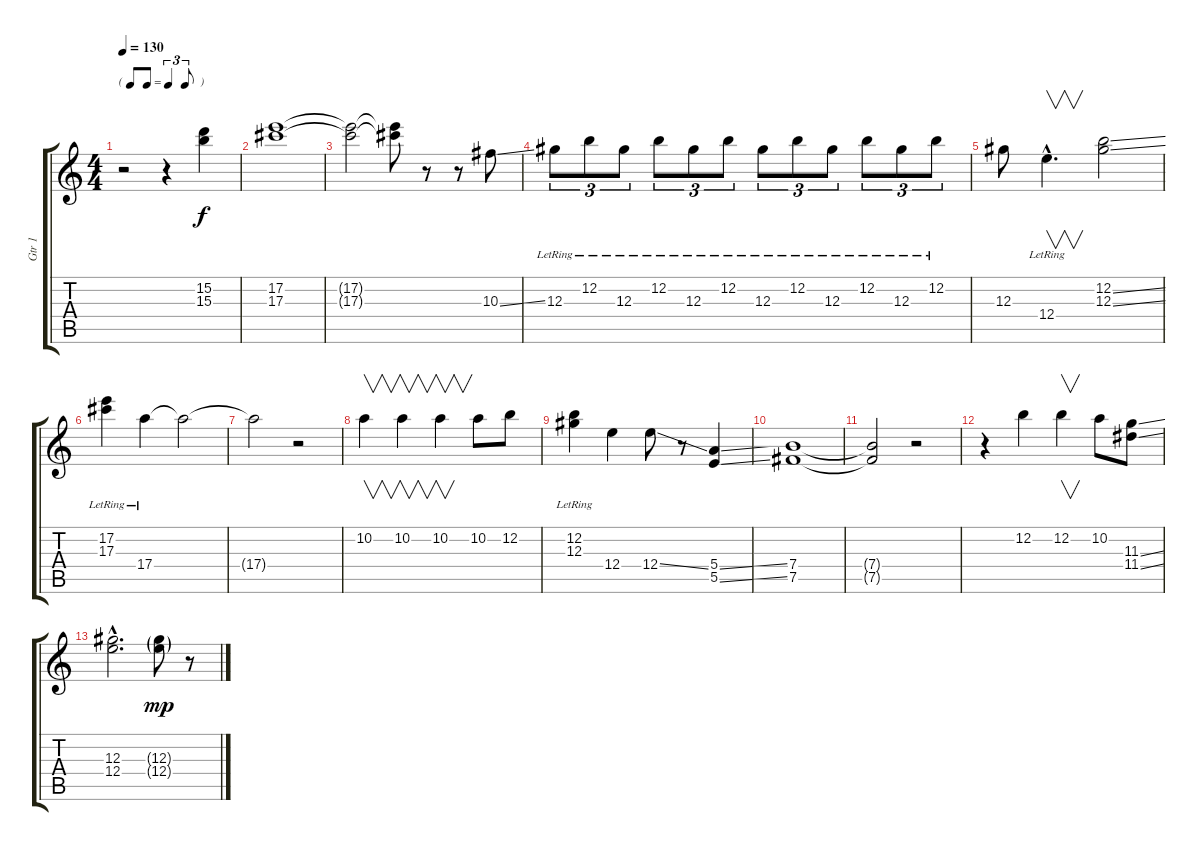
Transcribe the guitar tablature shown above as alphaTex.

\track ("Gtr 1" "Gtr 1") {instrument distortionguitar}
\staff {score tabs}
\tuning (E4 B3 Ab3 E3 B2 E2) {hide}
\ts (4 4)
\tf triplet8th
\tempo 130
\clef g2
\ks c
r.2{dy mp} r.4 (15.2 15.3).4{dy f} |
(17.2 17.3).1 |
(17.2{t} 17.3{t}).2 (17.2{t} 17.3{t}).8 r.8 r.8 10.3{ss}.8 |
12.3{lr}.8{tu (3 2)} 12.2{lr}.8{tu (3 2)} 12.3{lr}.8{tu (3 2)} 12.2{lr}.8{tu (3 2)} 12.3{lr}.8{tu (3 2)} 12.2{lr}.8{tu (3 2)} 12.3{lr}.8{tu (3 2)} 12.2{lr}.8{tu (3 2)} 12.3{lr}.8{tu (3 2)} 12.2{lr}.8{tu (3 2)} 12.3{lr}.8{tu (3 2)} 12.2{lr}.8{tu (3 2)} |
12.3.8 12.4{hac lr}.4{v d} (12.2{ss} 12.3{ss}).2 |
(17.2{lr} 17.3{lr}).4 17.4{lr}.4 17.4{t}.2 |
17.4{t}.2 r.2 |
10.2.4{v} 10.2.4{v} 10.2.4{v} 10.2.8 12.2.8 |
(12.2 12.3{lr}).4 12.4.4 12.4{ss}.8 r.8 (5.4{ss} 5.5{ss}).4 |
(7.4 7.5).1 |
(7.4{t} 7.5{t}).2 r.2 |
r.4 12.2.4 12.2.4{v} 10.2.8 (11.3{ss} 11.4{ss}).8 |
(12.3{hac} 12.4{hac}).2{d} (12.3{g} 12.4{g}).8{dy mp} r.8
